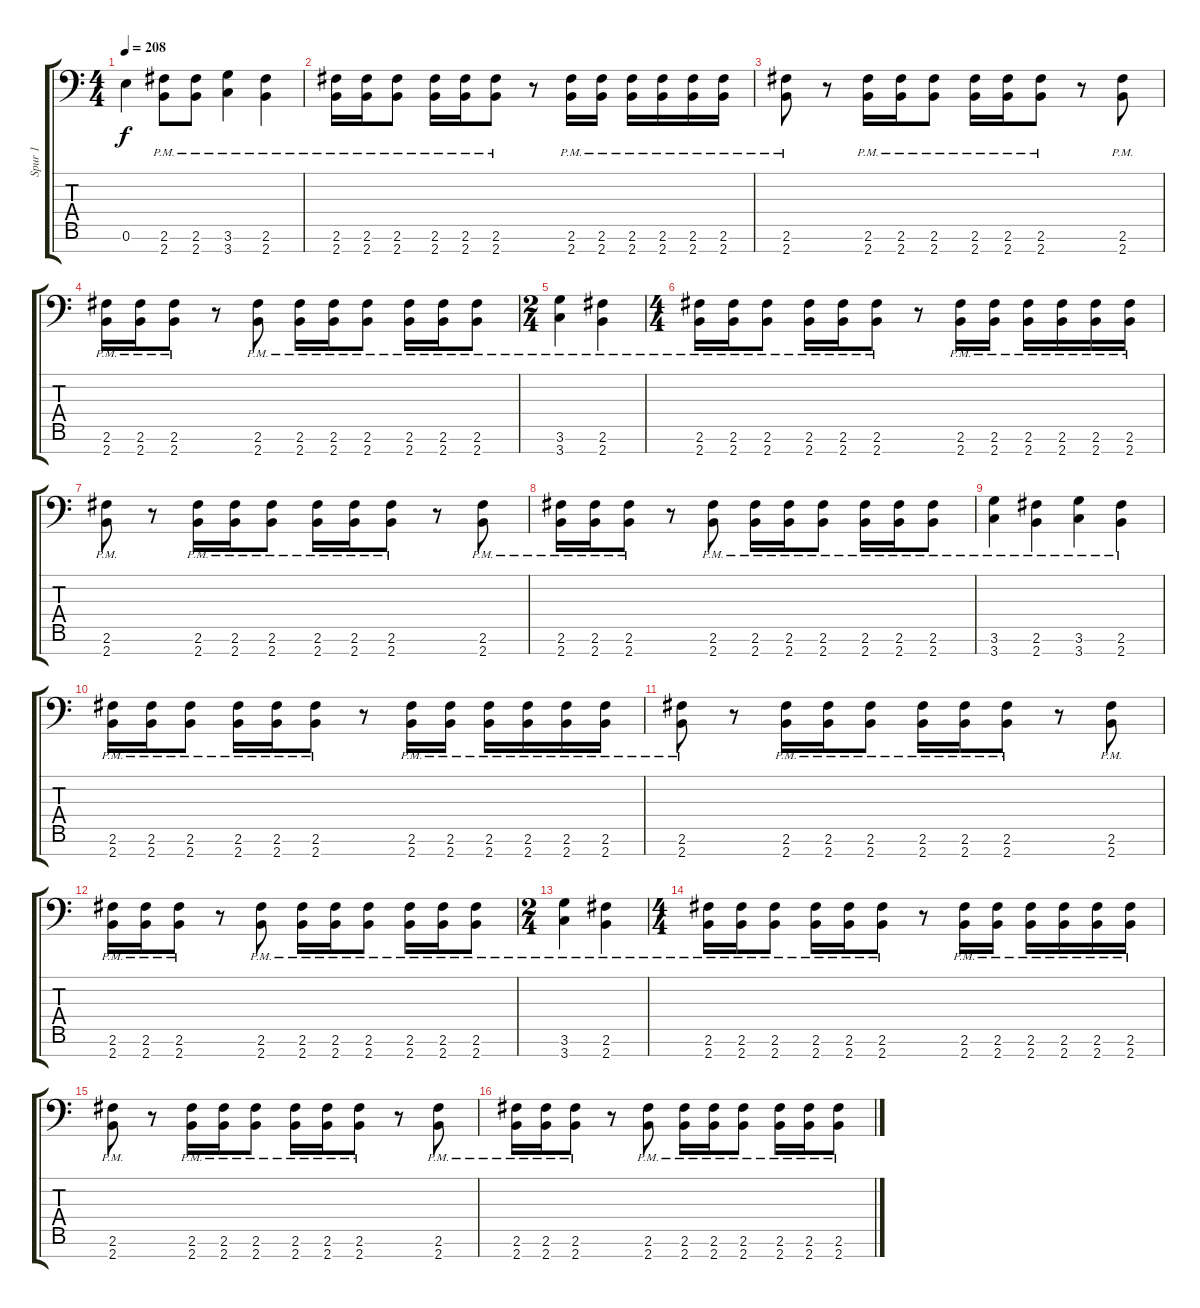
\track ("Spur 1" "Spur 1") {instrument distortionguitar}
\staff {score tabs}
\tuning (E4 B3 Gb3 D3 A2 E2 A1) {hide}
\ts (4 4)
\tempo 208
\clef f4
\ks c
0.6.4{dy f} (2.6{pm} 2.7{pm}).8 (2.6{pm} 2.7{pm}).8 (3.6{pm} 3.7{pm}).4 (2.6{pm} 2.7{pm}).4 |
(2.6{pm} 2.7{pm}).16 (2.6{pm} 2.7{pm}).16 (2.6{pm} 2.7{pm}).8 (2.6{pm} 2.7{pm}).16 (2.6{pm} 2.7{pm}).16 (2.6{pm} 2.7{pm}).8 r.8 (2.6{pm} 2.7{pm}).16 (2.6{pm} 2.7{pm}).16 (2.6{pm} 2.7{pm}).16 (2.6{pm} 2.7{pm}).16 (2.6{pm} 2.7{pm}).16 (2.6{pm} 2.7{pm}).16 |
(2.6{pm} 2.7{pm}).8 r.8 (2.6{pm} 2.7{pm}).16 (2.6{pm} 2.7{pm}).16 (2.6{pm} 2.7{pm}).8 (2.6{pm} 2.7{pm}).16 (2.6{pm} 2.7{pm}).16 (2.6{pm} 2.7{pm}).8 r.8 (2.6{pm} 2.7{pm}).8 |
(2.6 2.7{pm}).16 (2.6{pm} 2.7{pm}).16 (2.6{pm} 2.7{pm}).8 r.8 (2.6{pm} 2.7{pm}).8 (2.6{pm} 2.7{pm}).16 (2.6{pm} 2.7{pm}).16 (2.6{pm} 2.7{pm}).8 (2.6{pm} 2.7{pm}).16 (2.6{pm} 2.7{pm}).16 (2.6{pm} 2.7{pm}).8 |
\ts (2 4)
(3.6{pm} 3.7{pm}).4 (2.6{pm} 2.7{pm}).4 |
\ts (4 4)
(2.6{pm} 2.7{pm}).16 (2.6{pm} 2.7{pm}).16 (2.6{pm} 2.7{pm}).8 (2.6{pm} 2.7{pm}).16 (2.6{pm} 2.7{pm}).16 (2.6{pm} 2.7{pm}).8 r.8 (2.6{pm} 2.7{pm}).16 (2.6{pm} 2.7{pm}).16 (2.6{pm} 2.7{pm}).16 (2.6{pm} 2.7{pm}).16 (2.6{pm} 2.7{pm}).16 (2.6{pm} 2.7{pm}).16 |
(2.6{pm} 2.7{pm}).8 r.8 (2.6{pm} 2.7{pm}).16 (2.6{pm} 2.7{pm}).16 (2.6{pm} 2.7{pm}).8 (2.6{pm} 2.7{pm}).16 (2.6{pm} 2.7{pm}).16 (2.6{pm} 2.7{pm}).8 r.8 (2.6{pm} 2.7{pm}).8 |
(2.6{pm} 2.7{pm}).16 (2.6{pm} 2.7{pm}).16 (2.6{pm} 2.7{pm}).8 r.8 (2.6{pm} 2.7{pm}).8 (2.6{pm} 2.7{pm}).16 (2.6{pm} 2.7{pm}).16 (2.6{pm} 2.7{pm}).8 (2.6{pm} 2.7{pm}).16 (2.6{pm} 2.7{pm}).16 (2.6{pm} 2.7{pm}).8 |
(3.6{pm} 3.7{pm}).4 (2.6{pm} 2.7{pm}).4 (3.6{pm} 3.7{pm}).4 (2.6{pm} 2.7{pm}).4 |
(2.6{pm} 2.7{pm}).16 (2.6{pm} 2.7{pm}).16 (2.6{pm} 2.7{pm}).8 (2.6{pm} 2.7{pm}).16 (2.6{pm} 2.7{pm}).16 (2.6{pm} 2.7{pm}).8 r.8 (2.6{pm} 2.7{pm}).16 (2.6{pm} 2.7{pm}).16 (2.6{pm} 2.7{pm}).16 (2.6{pm} 2.7{pm}).16 (2.6{pm} 2.7{pm}).16 (2.6{pm} 2.7{pm}).16 |
(2.6{pm} 2.7{pm}).8 r.8 (2.6{pm} 2.7{pm}).16 (2.6{pm} 2.7{pm}).16 (2.6{pm} 2.7{pm}).8 (2.6{pm} 2.7{pm}).16 (2.6{pm} 2.7{pm}).16 (2.6{pm} 2.7{pm}).8 r.8 (2.6{pm} 2.7{pm}).8 |
(2.6{pm} 2.7{pm}).16 (2.6{pm} 2.7{pm}).16 (2.6{pm} 2.7{pm}).8 r.8 (2.6{pm} 2.7{pm}).8 (2.6{pm} 2.7{pm}).16 (2.6{pm} 2.7{pm}).16 (2.6{pm} 2.7{pm}).8 (2.6{pm} 2.7{pm}).16 (2.6{pm} 2.7{pm}).16 (2.6{pm} 2.7{pm}).8 |
\ts (2 4)
(3.6{pm} 3.7{pm}).4 (2.6{pm} 2.7{pm}).4 |
\ts (4 4)
(2.6{pm} 2.7{pm}).16 (2.6{pm} 2.7{pm}).16 (2.6{pm} 2.7{pm}).8 (2.6{pm} 2.7{pm}).16 (2.6{pm} 2.7{pm}).16 (2.6{pm} 2.7{pm}).8 r.8 (2.6{pm} 2.7{pm}).16 (2.6{pm} 2.7{pm}).16 (2.6{pm} 2.7{pm}).16 (2.6{pm} 2.7{pm}).16 (2.6{pm} 2.7{pm}).16 (2.6{pm} 2.7{pm}).16 |
(2.6{pm} 2.7{pm}).8 r.8 (2.6{pm} 2.7{pm}).16 (2.6{pm} 2.7{pm}).16 (2.6{pm} 2.7{pm}).8 (2.6{pm} 2.7{pm}).16 (2.6{pm} 2.7{pm}).16 (2.6{pm} 2.7{pm}).8 r.8 (2.6{pm} 2.7{pm}).8 |
(2.6{pm} 2.7{pm}).16 (2.6{pm} 2.7{pm}).16 (2.6{pm} 2.7{pm}).8 r.8 (2.6{pm} 2.7{pm}).8 (2.6{pm} 2.7{pm}).16 (2.6{pm} 2.7{pm}).16 (2.6{pm} 2.7{pm}).8 (2.6{pm} 2.7{pm}).16 (2.6{pm} 2.7{pm}).16 (2.6{pm} 2.7{pm}).8
